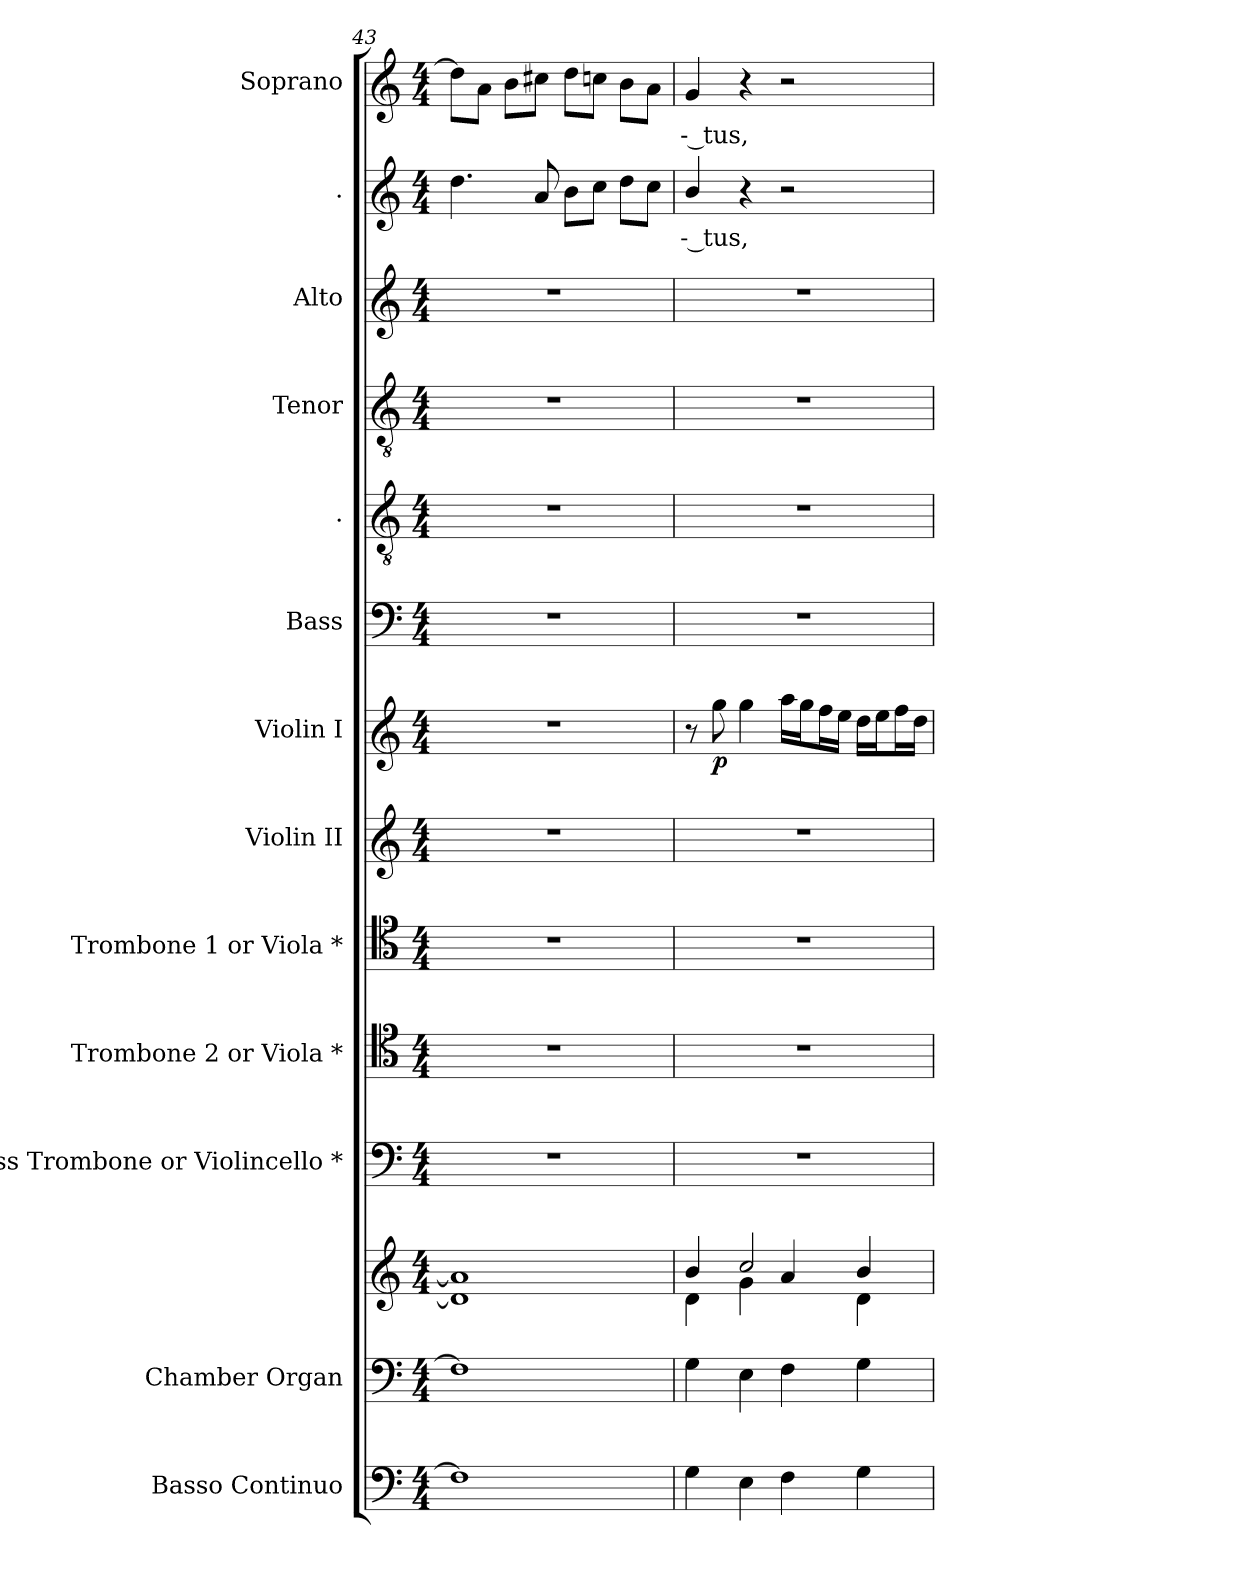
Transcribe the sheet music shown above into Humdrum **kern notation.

**kern	**kern	**kern	**kern	**kern	**kern	**kern	**kern	**dynam	**kern	**kern	**kern	**kern	**kern	**text	**kern	**text
*part13	*part12	*part12	*part11	*part10	*part9	*part8	*part7	*part7	*part6	*part5	*part4	*part3	*part2	*part2	*part1	*part1
*staff14	*staff13	*staff12	*staff11	*staff10	*staff9	*staff8	*staff7	*staff7	*staff6	*staff5	*staff4	*staff3	*staff2	*staff2	*staff1	*staff1
*I"Basso  Continuo	*I"Chamber  Organ	*	*I"Bass Trombone or Violincello *	*I"Trombone 2 or Viola *	*I"Trombone 1 or Viola *	*I"Violin II	*I"Violin I	*	*I"Bass	*I".	*I"Tenor	*I"Alto	*I".	*	*I"Soprano	*
*I'B Cont	*I'Org.	*	*I'B. Tbn.	*I'Tbn 2	*I'Tbn 1	*I'Vln. II	*I'Vln. I	*	*I'B.	*	*I'T,	*I'A.	*	*	*I'S.	*
*clefF4	*clefF4	*clefG2	*clefF4	*clefC4	*clefC4	*clefG2	*clefG2	*	*clefF4	*clefGv2	*clefGv2	*clefG2	*clefG2	*	*clefG2	*
*ITrd7c12	*	*	*	*	*	*	*	*	*	*ITrd7c12	*ITrd7c12	*	*	*	*	*
*k[]	*k[]	*k[]	*k[]	*k[]	*k[]	*k[]	*k[]	*	*k[]	*k[]	*k[]	*k[]	*k[]	*	*k[]	*
*C:	*C:	*C:	*C:	*C:	*C:	*C:	*C:	*	*C:	*C:	*C:	*C:	*C:	*	*C:	*
*M4/4	*M4/4	*M4/4	*M4/4	*M4/4	*M4/4	*M4/4	*M4/4	*	*M4/4	*M4/4	*M4/4	*M4/4	*M4/4	*	*M4/4	*
=43	=43	=43	=43	=43	=43	=43	=43	=43	=43	=43	=43	=43	=43	=43	=43	=43
1FF#i]	1F#i]	1di] 1ai]	1r	1r	1r	1r	1r	.	1r	1r	1r	1r	4.ddi\	.	8ddi\L]	.
.	.	.	.	.	.	.	.	.	.	.	.	.	.	.	8ai\J	.
.	.	.	.	.	.	.	.	.	.	.	.	.	.	.	8bi\L	.
.	.	.	.	.	.	.	.	.	.	.	.	.	8ai/	.	8cc#Xi\J	.
.	.	.	.	.	.	.	.	.	.	.	.	.	8bi\L	.	8ddi\L	.
.	.	.	.	.	.	.	.	.	.	.	.	.	8cci\J	.	8ccni\J	.
.	.	.	.	.	.	.	.	.	.	.	.	.	8ddi\L	.	8bi\L	.
.	.	.	.	.	.	.	.	.	.	.	.	.	8cci\J	.	8ai\J	.
!!LO:PB:g=z
=44	=44	=44	=44	=44	=44	=44	=44	=44	=44	=44	=44	=44	=44	=44	=44	=44
*	*	*^	*	*	*	*	*	*	*	*	*	*	*	*	*	*
!	!	!	!	!	!	!	!	!	!	!	!	!	!	!	!LO:LY:b:color=#000000	!	!
!	!	!	!	!	!	!	!	!	!	!	!	!	!	!	!	!	!LO:LY:b:color=#000000
4GGi\	4Gi\	4bi/	4di\	1r	1r	1r	1r	8r	.	1r	1r	1r	1r	4bi/	-- tus,	4gi/	-- tus,
.	.	.	.	.	.	.	.	8ggi\	p	.	.	.	.	.	.	.	.
4EEi\	4Ei\	2cci/	4gi\	.	.	.	.	4ggi\	.	.	.	.	.	4r	.	4r	.
4FFi\	4Fi\	.	4ai/	.	.	.	.	16aai\LL	.	.	.	.	.	2r	.	2r	.
.	.	.	.	.	.	.	.	16ggi\J	.	.	.	.	.	.	.	.	.
.	.	.	.	.	.	.	.	16ffi\L	.	.	.	.	.	.	.	.	.
.	.	.	.	.	.	.	.	16eei\JJ	.	.	.	.	.	.	.	.	.
4GGi\	4Gi\	4bi/	4di\	.	.	.	.	16ddi\LL	.	.	.	.	.	.	.	.	.
.	.	.	.	.	.	.	.	16eei\J	.	.	.	.	.	.	.	.	.
.	.	.	.	.	.	.	.	16ffi\L	.	.	.	.	.	.	.	.	.
.	.	.	.	.	.	.	.	16ddi\JJ	.	.	.	.	.	.	.	.	.
*	*	*v	*v	*	*	*	*	*	*	*	*	*	*	*	*	*	*
=	=	=	=	=	=	=	=	=	=	=	=	=	=	=	=	=
*-	*-	*-	*-	*-	*-	*-	*-	*-	*-	*-	*-	*-	*-	*-	*-	*-
